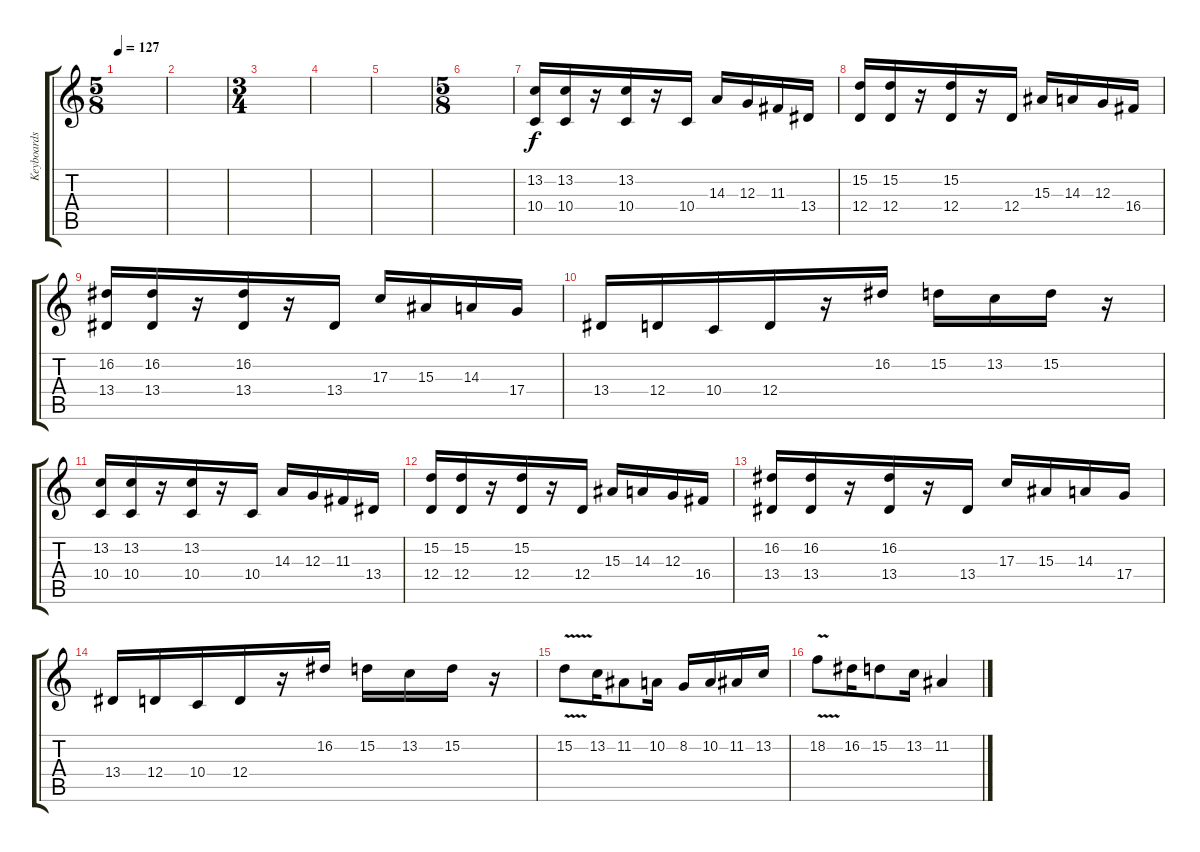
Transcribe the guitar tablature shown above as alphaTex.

\track ("Keyboards" "Keyboards") {instrument stringensemble1}
\staff {score tabs}
\tuning (E4 B3 G3 D3 A2 E2) {hide}
\ts (5 8)
\tempo 127
\clef g2
\ks c
|
|
\ts (3 4)
|
|
|
\ts (5 8)
|
(13.2 10.4).16{instrument electricgrandpiano} (13.2 10.4).16 r.16 (13.2 10.4).16 r.16 10.4.16 14.3.16 12.3.16 11.3.16 13.4.16 |
(15.2 12.4).16 (15.2 12.4).16 r.16 (15.2 12.4).16 r.16 12.4.16 15.3.16 14.3.16 12.3.16 16.4.16 |
(16.2 13.4).16 (16.2 13.4).16 r.16 (16.2 13.4).16 r.16 13.4.16 17.3.16 15.3.16 14.3.16 17.4.16 |
13.4.16 12.4.16 10.4.16 12.4.16 r.16 16.2.16 15.2.16 13.2.16 15.2.16 r.16 |
(13.2 10.4).16 (13.2 10.4).16 r.16 (13.2 10.4).16 r.16 10.4.16 14.3.16 12.3.16 11.3.16 13.4.16 |
(15.2 12.4).16 (15.2 12.4).16 r.16 (15.2 12.4).16 r.16 12.4.16 15.3.16 14.3.16 12.3.16 16.4.16 |
(16.2 13.4).16 (16.2 13.4).16 r.16 (16.2 13.4).16 r.16 13.4.16 17.3.16 15.3.16 14.3.16 17.4.16 |
13.4.16 12.4.16 10.4.16 12.4.16 r.16 16.2.16 15.2.16 13.2.16 15.2.16 r.16 |
15.2{v}.8{instrument lead2sawtooth} 13.2.16 11.2.8 10.2.16 8.2.16 10.2.16 11.2.16 13.2.16 |
18.2{v}.8 16.2.16 15.2.8 13.2.16 11.2.4
